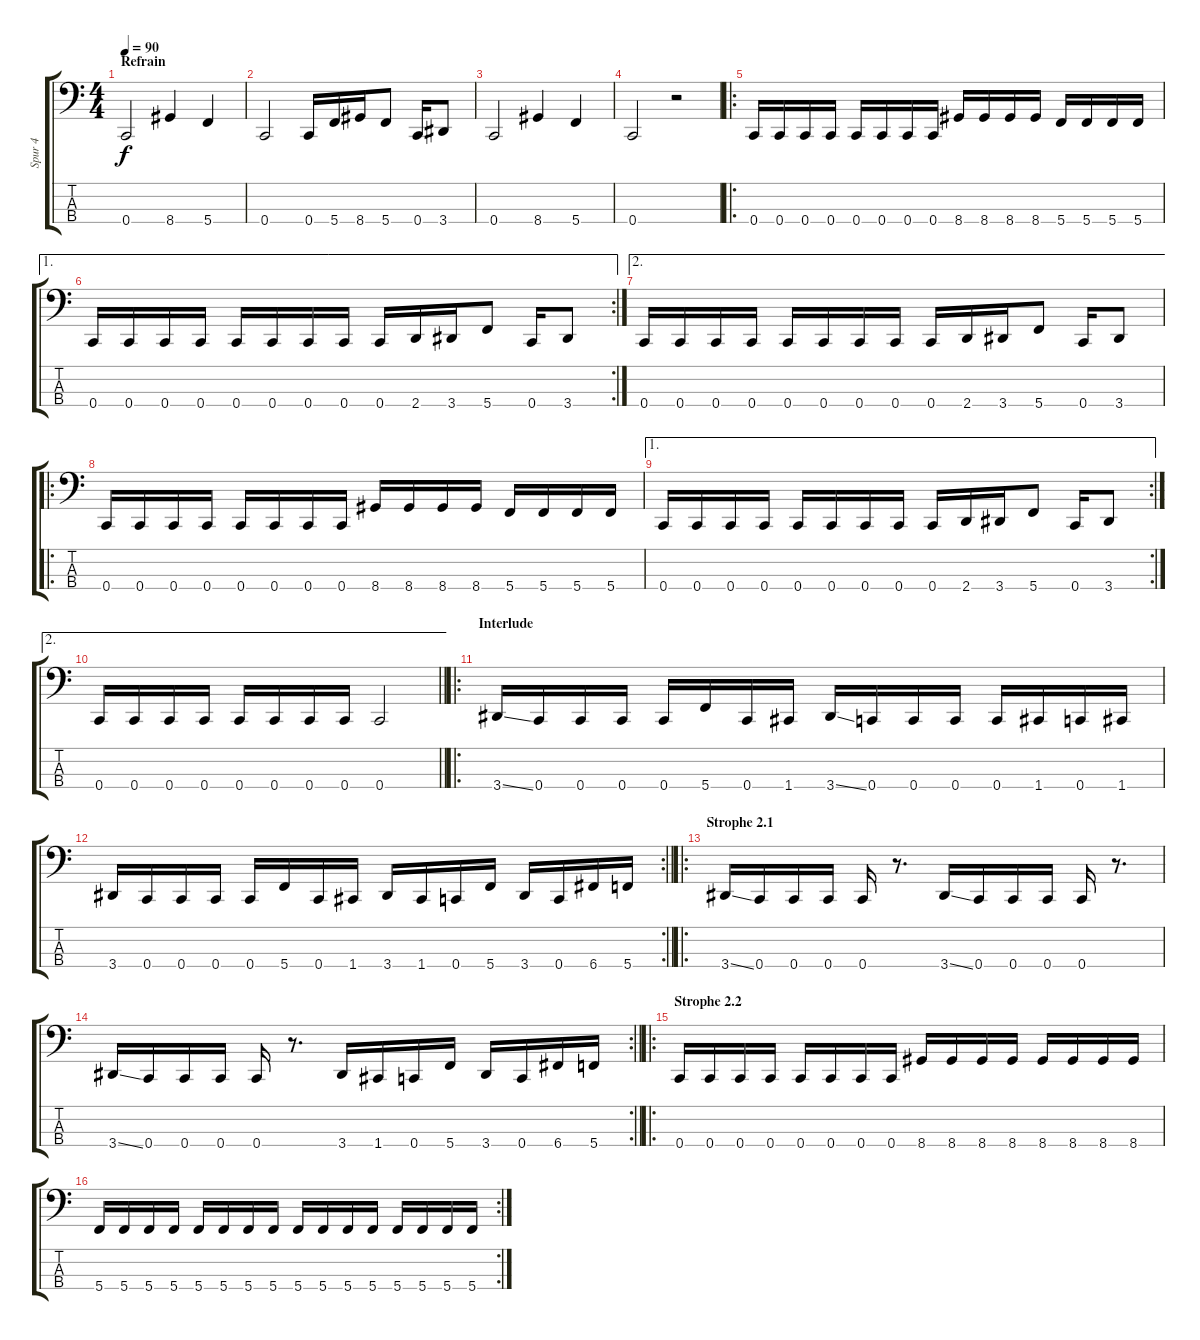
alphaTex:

\track ("Spur 4" "Spur 4") {instrument electricbasspick}
\staff {score tabs}
\tuning (F2 C2 G1 C1) {hide}
\ts (4 4)
\section ("" "Refrain")
\tempo 90
\clef f4
\ks c
0.4.2{dy f} 8.4.4 5.4.4 |
0.4.2 0.4.16 5.4.16 8.4.16 5.4.8 0.4.16 3.4.8 |
0.4.2 8.4.4 5.4.4 |
0.4.2 r.2 |
\ro
0.4.16 0.4.16 0.4.16 0.4.16 0.4.16 0.4.16 0.4.16 0.4.16 8.4.16 8.4.16 8.4.16 8.4.16 5.4.16 5.4.16 5.4.16 5.4.16 |
\ae 1
\rc 2
0.4.16 0.4.16 0.4.16 0.4.16 0.4.16 0.4.16 0.4.16 0.4.16 0.4.16 2.4.16 3.4.16 5.4.8 0.4.16 3.4.8 |
\ae 2
0.4.16 0.4.16 0.4.16 0.4.16 0.4.16 0.4.16 0.4.16 0.4.16 0.4.16 2.4.16 3.4.16 5.4.8 0.4.16 3.4.8 |
\ro
0.4.16 0.4.16 0.4.16 0.4.16 0.4.16 0.4.16 0.4.16 0.4.16 8.4.16 8.4.16 8.4.16 8.4.16 5.4.16 5.4.16 5.4.16 5.4.16 |
\ae 1
\rc 2
0.4.16 0.4.16 0.4.16 0.4.16 0.4.16 0.4.16 0.4.16 0.4.16 0.4.16 2.4.16 3.4.16 5.4.8 0.4.16 3.4.8 |
\ae 2
\barLineRight lightlight
0.4.16 0.4.16 0.4.16 0.4.16 0.4.16 0.4.16 0.4.16 0.4.16 0.4.2 |
\ro
\section ("" "Interlude")
3.4{ss}.16 0.4.16 0.4.16 0.4.16 0.4.16 5.4.16 0.4.16 1.4.16 3.4{ss}.16 0.4.16 0.4.16 0.4.16 0.4.16 1.4.16 0.4.16 1.4.16 |
\rc 2
\barLineRight lightlight
3.4.16 0.4.16 0.4.16 0.4.16 0.4.16 5.4.16 0.4.16 1.4.16 3.4.16 1.4.16 0.4.16 5.4.16 3.4.16 0.4.16 6.4.16 5.4.16 |
\ro
\section ("" "Strophe 2.1")
3.4{ss}.16 0.4.16 0.4.16 0.4.16 0.4.16 r.8{d} 3.4{ss}.16 0.4.16 0.4.16 0.4.16 0.4.16 r.8{d} |
\rc 2
\barLineRight lightlight
3.4{ss}.16 0.4.16 0.4.16 0.4.16 0.4.16 r.8{d} 3.4.16 1.4.16 0.4.16 5.4.16 3.4.16 0.4.16 6.4.16 5.4.16 |
\ro
\section ("" "Strophe 2.2")
0.4.16 0.4.16 0.4.16 0.4.16 0.4.16 0.4.16 0.4.16 0.4.16 8.4.16 8.4.16 8.4.16 8.4.16 8.4.16 8.4.16 8.4.16 8.4.16 |
\rc 2
5.4.16 5.4.16 5.4.16 5.4.16 5.4.16 5.4.16 5.4.16 5.4.16 5.4.16 5.4.16 5.4.16 5.4.16 5.4.16 5.4.16 5.4.16 5.4.16
